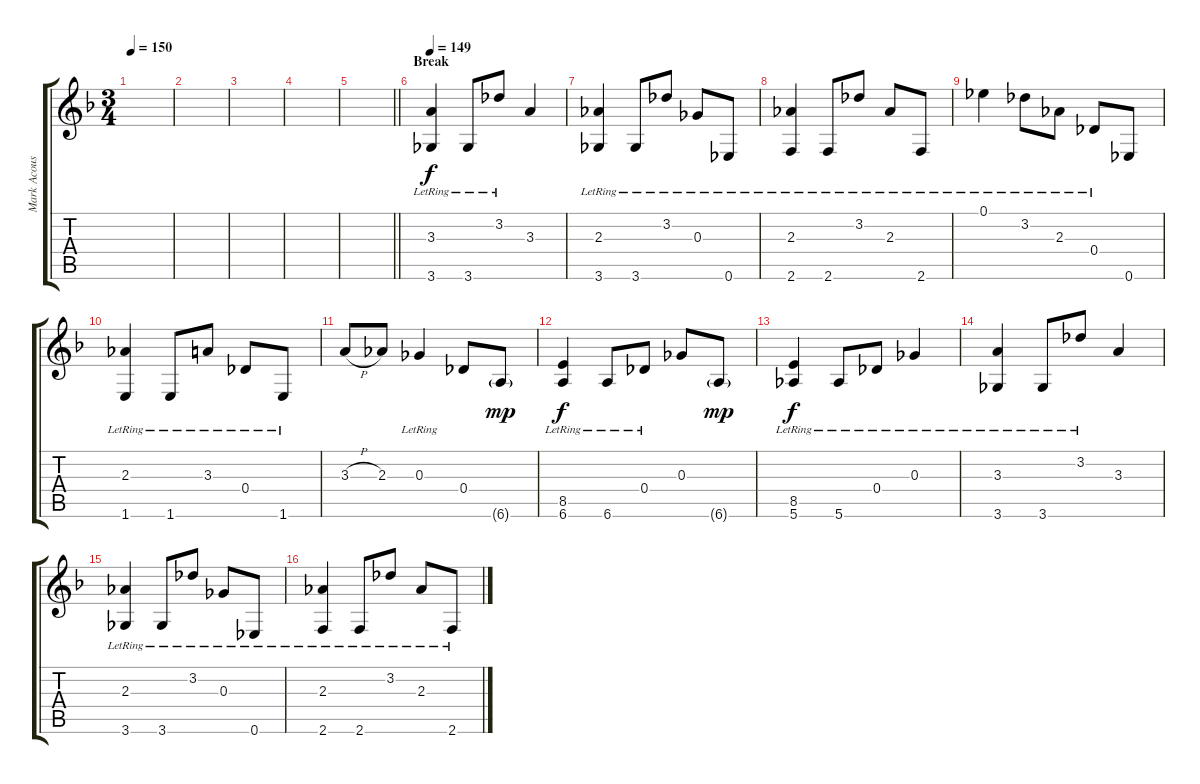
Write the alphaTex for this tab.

\track ("Mark Acoustic" "Mark Acous") {instrument acousticguitarsteel}
\staff {score tabs}
\tuning (Eb4 Bb3 Gb3 Db3 Ab2 Eb2) {hide}
\ts (3 4)
\tempo 150
\clef g2
\ks dminor
|
|
|
|
\barLineRight lightlight
|
\section ("" "Break")
\tempo 149
(3.3{lr} 3.6{lr}).4 3.6{lr}.8 3.2{lr}.8 3.3.4 |
(2.3{lr} 3.6{lr}).4 3.6{lr}.8 3.2{lr}.8 0.3{lr}.8 0.6{lr}.8 |
(2.3{lr} 2.6{lr}).4 2.6{lr}.8 3.2{lr}.8 2.3{lr}.8 2.6{lr}.8 |
0.1{lr}.4 3.2{lr}.8 2.3{lr}.8 0.4{lr}.8 0.6.8 |
(2.3{lr} 1.6).4 1.6{lr}.8 3.3{lr}.8 0.4{lr}.8 1.6{lr}.8 |
3.3{h}.8 2.3.8 0.3{lr}.4 0.4.8 6.6{g}.8{dy mp} |
(8.5{lr} 6.6).4{dy f} 6.6{lr}.8 0.4{lr}.8 0.3.8 6.6{g}.8{dy mp} |
(8.5{lr} 5.6).4{dy f} 5.6{lr}.8 0.4{lr}.8 0.3{lr}.4 |
(3.3{lr} 3.6{lr}).4 3.6{lr}.8 3.2{lr}.8 3.3.4 |
(2.3{lr} 3.6{lr}).4 3.6{lr}.8 3.2{lr}.8 0.3{lr}.8 0.6{lr}.8 |
(2.3{lr} 2.6{lr}).4 2.6{lr}.8 3.2{lr}.8 2.3{lr}.8 2.6{lr}.8
